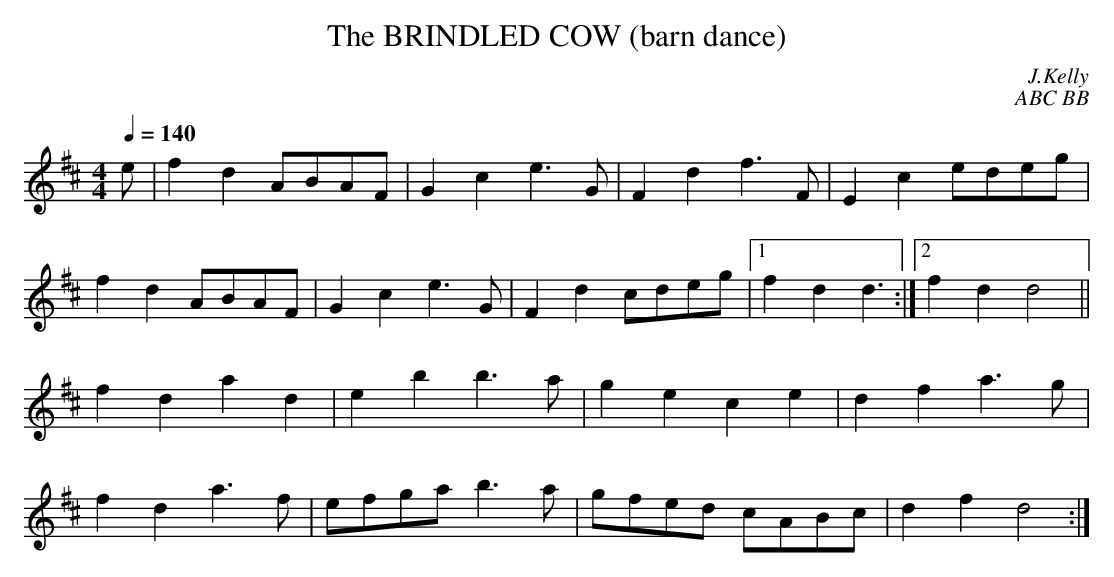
X:1
T:BRINDLED COW (barn dance), The
C:J.Kelly
C:ABC BB
M:4/4
L:1/8
Q:1/4=140
K:D
e|f2d2 ABAF|G2c2 e3G|F2d2 f3F|E2c2 edeg|
f2d2 ABAF|G2c2 e3G|F2d2 cdeg|1 f2d2d3 :|\
[2 f2d2d4||
f2d2 a2d2|e2b2 b3a|g2e2 c2e2|d2f2 a3g|
f2d2 a3f|efga b3a|gfed cABc|d2f2 d4 :|
